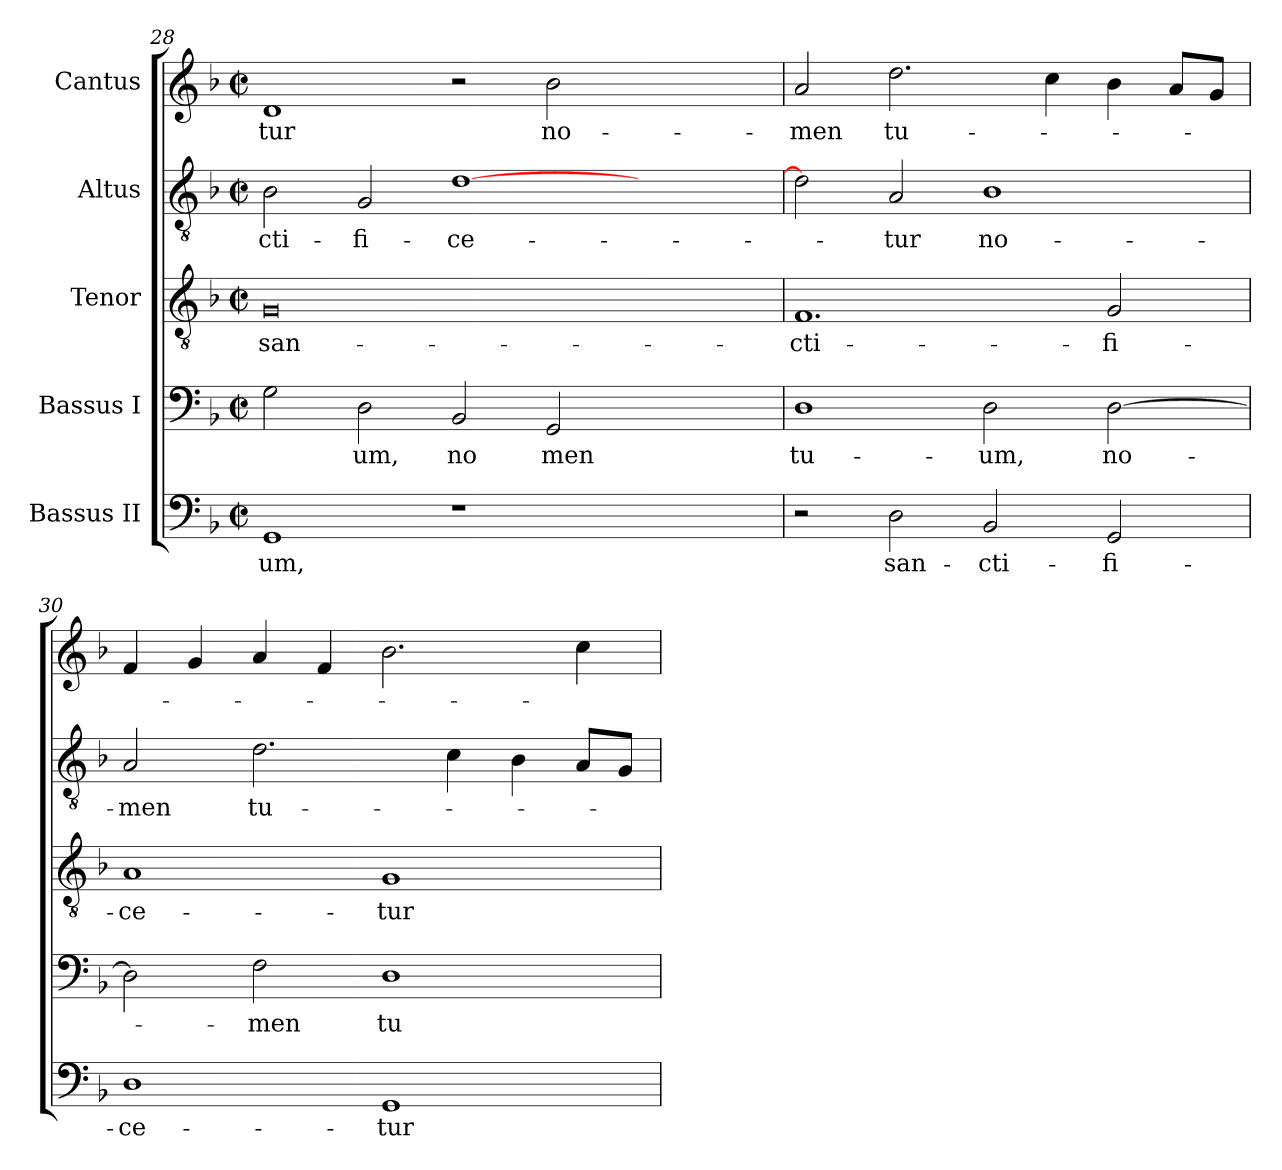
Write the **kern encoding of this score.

**kern	**text	**kern	**text	**kern	**text	**kern	**text	**kern	**text
*part5	*part5	*part4	*part4	*part3	*part3	*part2	*part2	*part1	*part1
*staff5	*staff5	*staff4	*staff4	*staff3	*staff3	*staff2	*staff2	*staff1	*staff1
*I"Bassus II	*	*I"Bassus I	*	*I"Tenor	*	*I"Altus	*	*I"Cantus	*
*clefF4	*	*clefF4	*	*clefGv2	*	*clefGv2	*	*clefG2	*
*k[b-]	*	*k[b-]	*	*k[b-]	*	*k[b-]	*	*k[b-]	*
*F:	*	*F:	*	*F:	*	*F:	*	*F:	*
*M2/2	*	*M2/2	*	*M2/2	*	*M2/2	*	*M2/2	*
*met(c|)	*	*met(c|)	*	*met(c|)	*	*met(c|)	*	*met(c|)	*
=28	=28	=28	=28	=28	=28	=28	=28	=28	=28
!	!LO:LY:b:cj	!	!	!	!LO:LY:b:cj	!	!LO:LY:b:cj	!	!LO:LY:b:cj
1GG	um,	2G\	.	0G	san-	2B-\	-cti-	1d	-tur
!	!	!	!LO:LY:b:cj	!	!	!	!LO:LY:b:cj	!	!
.	.	2D\	um,	.	.	2G/	-fi-	.	.
!LO:N:vis=1	!	!	!LO:LY:b:cj	!	!	!	!LO:LY:b:cj	!	!
0r	.	2BB-/	no	.	.	[>1d	-ce-	2r	.
!	!	!	!LO:LY:b:cj	!	!	!	!	!	!LO:LY:b:cj
.	.	2GG/	men	.	.	.	.	2b-\	no-
.	.	1ryy	.	1ryy	.	1ryy	.	1ryy	.
!!LO:LB:g=z
=29	=29	=29	=29	=29	=29	=29	=29	=29	=29
!	!	!	!LO:LY:b:cj	!	!LO:LY:b:cj	!	!	!	!LO:LY:b:cj
2r	.	1D	tu-	1.F	-cti-	2d\]	.	2a/	-men
!	!LO:LY:b:cj	!	!	!	!	!	!LO:LY:b:cj	!	!LO:LY:b:cj
2D\	san-	.	.	.	.	2A/	-tur	2.dd\	tu-
!	!LO:LY:b:cj	!	!LO:LY:b:cj	!	!	!	!LO:LY:b:cj	!	!
2BB-/	-cti-	2D\	-um,	.	.	1B-	no-	.	.
.	.	.	.	.	.	.	.	4cc\	.
!	!LO:LY:b:cj	!	!LO:LY:b:cj	!	!LO:LY:b:cj	!	!	!	!
2GG/	-fi-	[>2D\	no-	2G/	-fi-	.	.	4b-\	.
.	.	.	.	.	.	.	.	8a/L	.
.	.	.	.	.	.	.	.	8g/J	.
=30	=30	=30	=30	=30	=30	=30	=30	=30	=30
!	!LO:LY:b:cj	!	!	!	!LO:LY:b:cj	!	!LO:LY:b:cj	!	!
1D	-ce-	2D\]	.	1A	-ce-	2A/	-men	4f/	.
.	.	.	.	.	.	.	.	4g/	.
!	!	!	!LO:LY:b:cj	!	!	!	!LO:LY:b:cj	!	!
.	.	2F\	-men	.	.	2.d\	tu-	4a/	.
.	.	.	.	.	.	.	.	4f/	.
!	!LO:LY:b:cj	!	!LO:LY:b:cj	!	!LO:LY:b:cj	!	!	!	!
1GG	-tur	1D	tu-	1G	-tur	.	.	2.b-\	.
.	.	.	.	.	.	4c\	.	.	.
.	.	.	.	.	.	4B-\	.	.	.
.	.	.	.	.	.	8A/L	.	4cc\	.
.	.	.	.	.	.	8G/J	.	.	.
=	=	=	=	=	=	=	=	=	=
*-	*-	*-	*-	*-	*-	*-	*-	*-	*-
